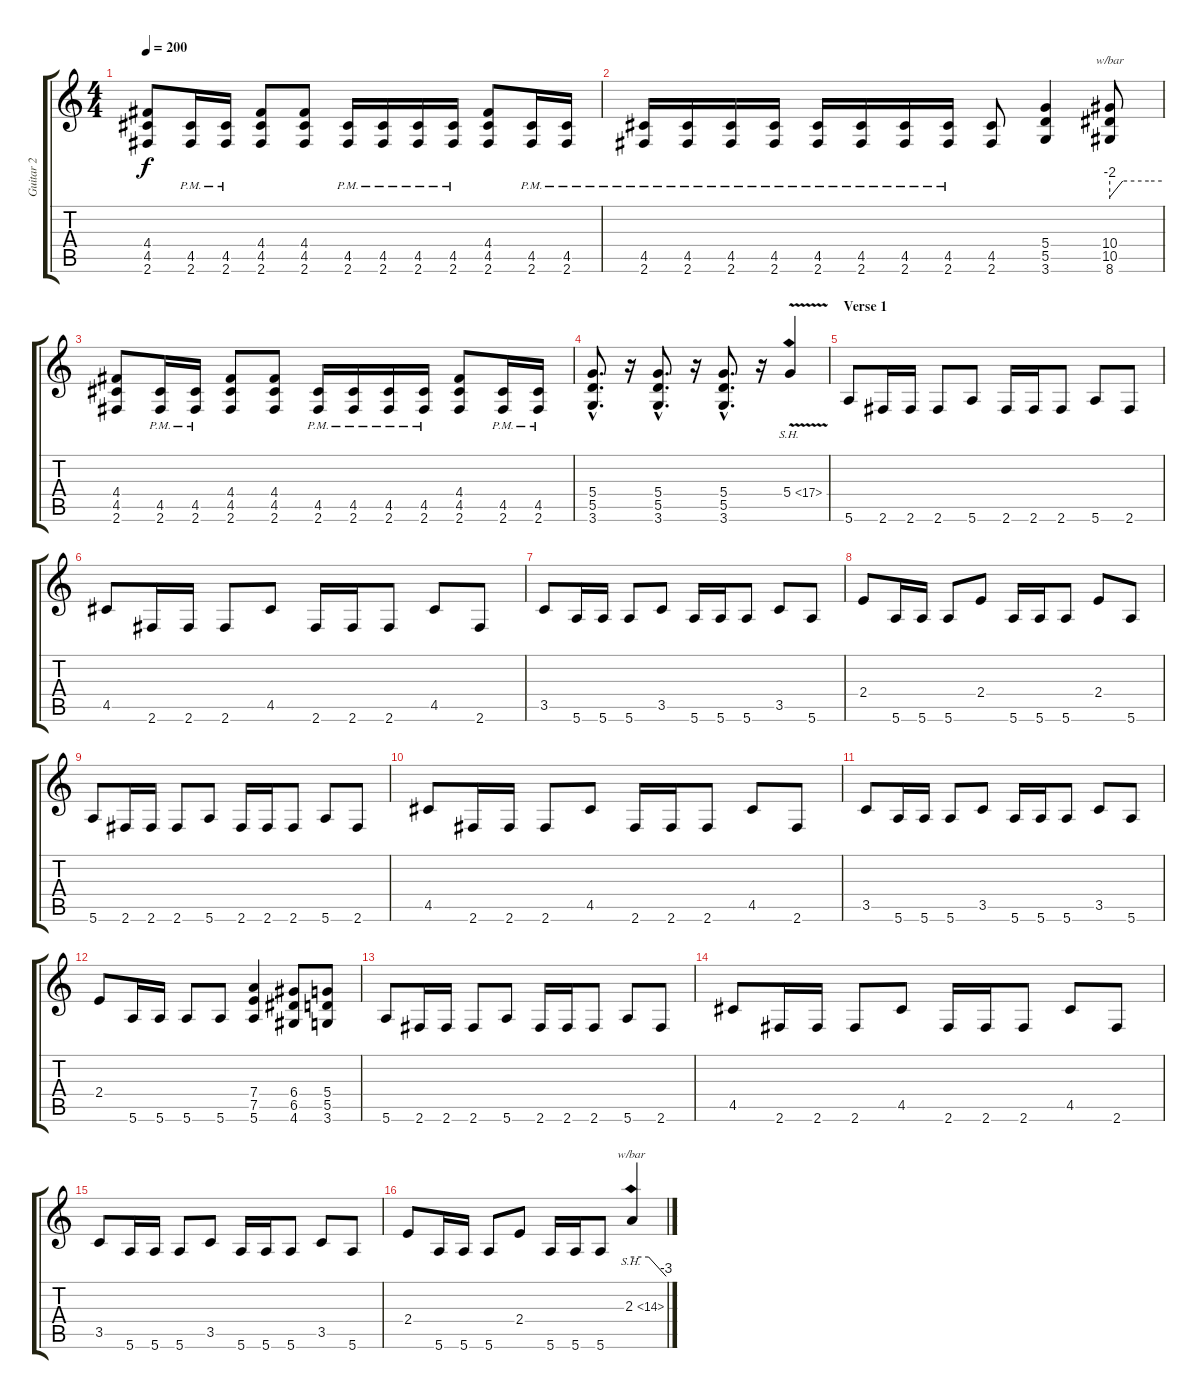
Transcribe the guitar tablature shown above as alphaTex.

\track ("Guitar 2" "Guitar 2") {instrument distortionguitar}
\staff {score tabs}
\tuning (E4 B3 G3 D3 A2 E2) {hide}
\ts (4 4)
\tempo 200
\clef g2
\ks c
(4.4 4.5 2.6).8{dy f} (4.5{pm} 2.6{pm}).16 (4.5{pm} 2.6{pm}).16 (4.4 4.5 2.6).8 (4.4 4.5 2.6).8 (4.5{pm} 2.6{pm}).16 (4.5{pm} 2.6{pm}).16 (4.5{pm} 2.6{pm}).16 (4.5{pm} 2.6{pm}).16 (4.4 4.5 2.6).8 (4.5{pm} 2.6{pm}).16 (4.5{pm} 2.6{pm}).16 |
(4.5{pm} 2.6{pm}).16 (4.5{pm} 2.6{pm}).16 (4.5{pm} 2.6{pm}).16 (4.5{pm} 2.6{pm}).16 (4.5{pm} 2.6{pm}).16 (4.5{pm} 2.6{pm}).16 (4.5{pm} 2.6{pm}).16 (4.5{pm} 2.6{pm}).16 (4.5 2.6).8 (5.4 5.5 3.6).4 (10.4 10.5 8.6).8{tbe (custom default 0 -8 15 0 45 0 60 0)} |
(4.4 4.5 2.6).8 (4.5{pm} 2.6{pm}).16 (4.5{pm} 2.6{pm}).16 (4.4 4.5 2.6).8 (4.4 4.5 2.6).8 (4.5{pm} 2.6{pm}).16 (4.5{pm} 2.6{pm}).16 (4.5{pm} 2.6{pm}).16 (4.5{pm} 2.6{pm}).16 (4.4 4.5 2.6).8 (4.5{pm} 2.6{pm}).16 (4.5{pm} 2.6{pm}).16 |
(5.4{hac} 5.5{hac} 3.6{hac}).8{d} r.16 (5.4{hac} 5.5{hac} 3.6{hac}).8{d} r.16 (5.4{hac} 5.5{hac} 3.6{hac}).8{d} r.16 5.4{sh 12 v}.4 |
\section ("" "Verse 1")
5.6.8 2.6.16 2.6.16 2.6.8 5.6.8 2.6.16 2.6.16 2.6.8 5.6.8 2.6.8 |
4.5.8 2.6.16 2.6.16 2.6.8 4.5.8 2.6.16 2.6.16 2.6.8 4.5.8 2.6.8 |
3.5.8 5.6.16 5.6.16 5.6.8 3.5.8 5.6.16 5.6.16 5.6.8 3.5.8 5.6.8 |
2.4.8 5.6.16 5.6.16 5.6.8 2.4.8 5.6.16 5.6.16 5.6.8 2.4.8 5.6.8 |
5.6.8 2.6.16 2.6.16 2.6.8 5.6.8 2.6.16 2.6.16 2.6.8 5.6.8 2.6.8 |
4.5.8 2.6.16 2.6.16 2.6.8 4.5.8 2.6.16 2.6.16 2.6.8 4.5.8 2.6.8 |
3.5.8 5.6.16 5.6.16 5.6.8 3.5.8 5.6.16 5.6.16 5.6.8 3.5.8 5.6.8 |
2.4.8 5.6.16 5.6.16 5.6.8 5.6.8 (7.4 7.5 5.6).4 (6.4 6.5 4.6).8 (5.4 5.5 3.6).8 |
5.6.8 2.6.16 2.6.16 2.6.8 5.6.8 2.6.16 2.6.16 2.6.8 5.6.8 2.6.8 |
4.5.8 2.6.16 2.6.16 2.6.8 4.5.8 2.6.16 2.6.16 2.6.8 4.5.8 2.6.8 |
3.5.8 5.6.16 5.6.16 5.6.8 3.5.8 5.6.16 5.6.16 5.6.8 3.5.8 5.6.8 |
2.4.8 5.6.16 5.6.16 5.6.8 2.4.8 5.6.16 5.6.16 5.6.8 2.3{sh 12}.4{tbe (custom default 0 0 30 0 60 -12)}
